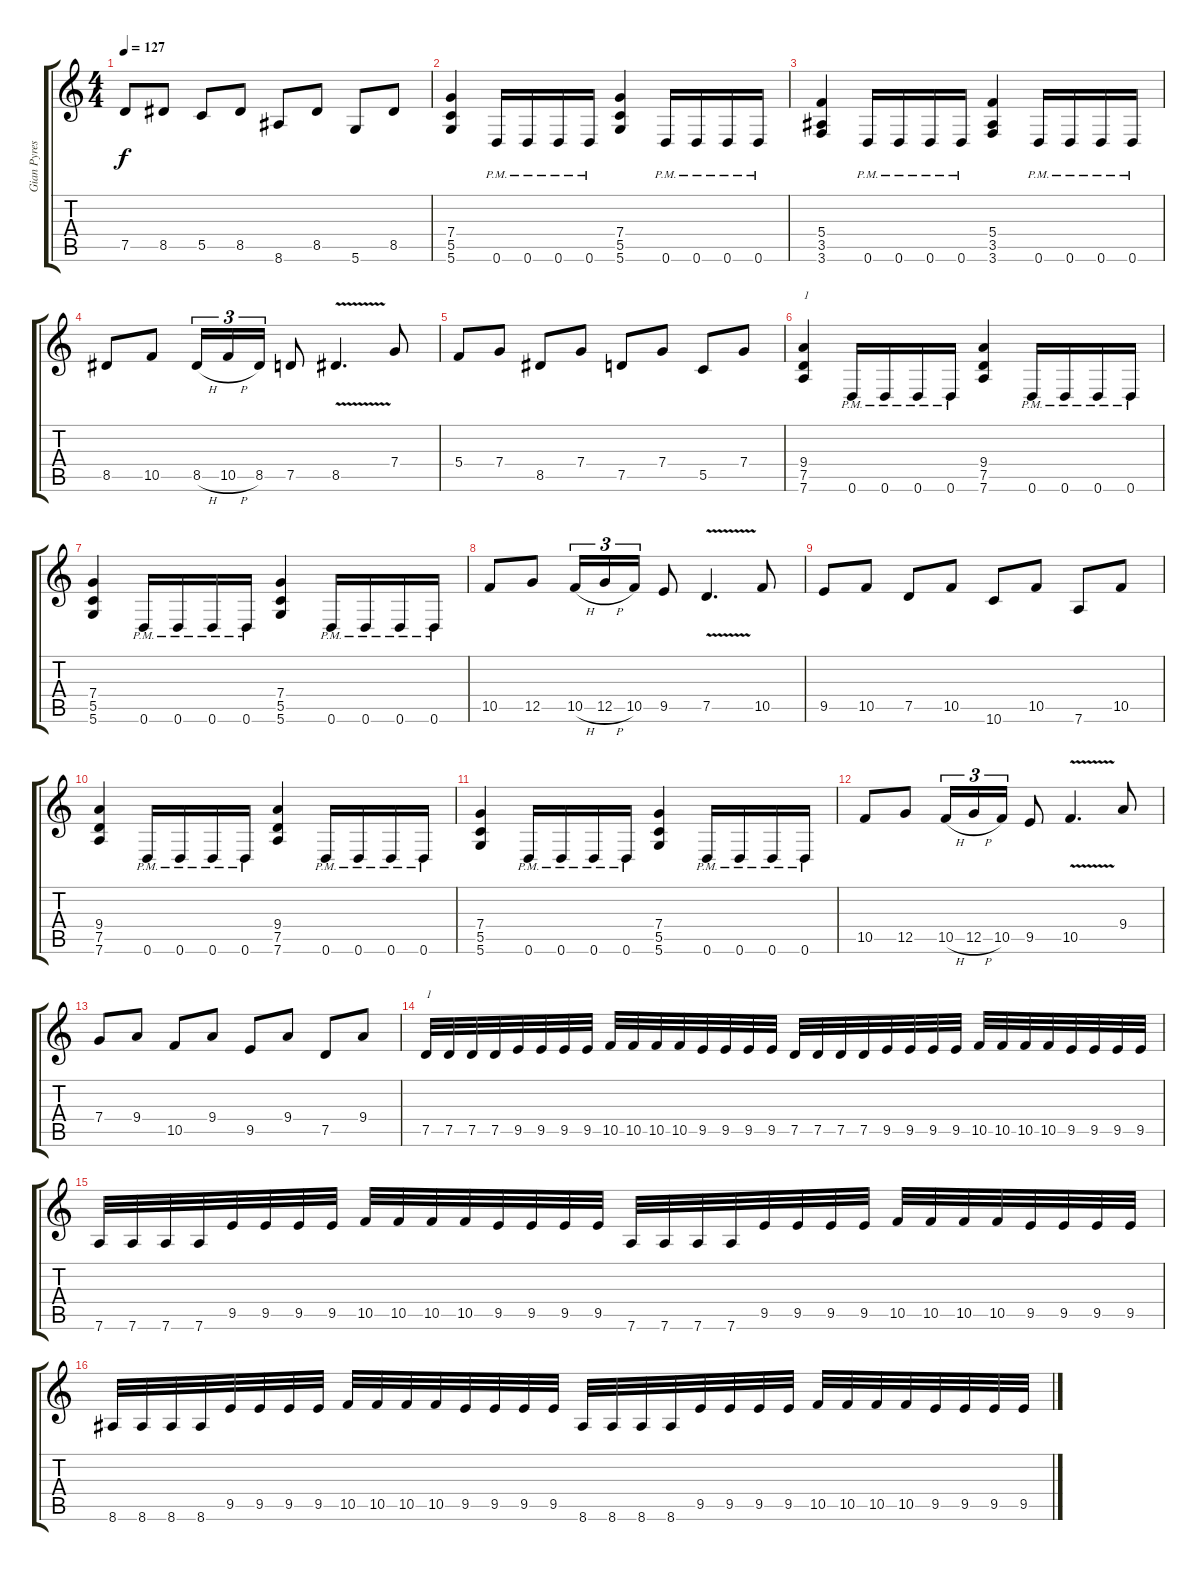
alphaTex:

\track ("Gian Pyres" "Gian Pyres") {instrument distortionguitar}
\staff {score tabs}
\tuning (D4 A3 F3 C3 G2 D2) {hide}
\ts (4 4)
\tempo 127
\clef g2
\ks c
7.5.8{dy f} 8.5.8 5.5.8 8.5.8 8.6.8 8.5.8 5.6.8 8.5.8 |
(7.4 5.5 5.6).4 0.6{pm}.16 0.6{pm}.16 0.6{pm}.16 0.6{pm}.16 (7.4 5.5 5.6).4 0.6{pm}.16 0.6{pm}.16 0.6{pm}.16 0.6{pm}.16 |
(5.4 3.5 3.6).4 0.6{pm}.16 0.6{pm}.16 0.6{pm}.16 0.6{pm}.16 (5.4 3.5 3.6).4 0.6{pm}.16 0.6{pm}.16 0.6{pm}.16 0.6{pm}.16 |
8.5.8 10.5.8 8.5{h}.16{tu (3 2)} 10.5{h}.16{tu (3 2)} 8.5.16{tu (3 2)} 7.5.8 8.5{v}.4{d} 7.4.8 |
5.4.8 7.4.8 8.5.8 7.4.8 7.5.8 7.4.8 5.5.8 7.4.8 |
(9.4 7.5 7.6).4{txt "1"} 0.6{pm}.16 0.6{pm}.16 0.6{pm}.16 0.6{pm}.16 (9.4 7.5 7.6).4 0.6{pm}.16 0.6{pm}.16 0.6{pm}.16 0.6{pm}.16 |
(7.4 5.5 5.6).4 0.6{pm}.16 0.6{pm}.16 0.6{pm}.16 0.6{pm}.16 (7.4 5.5 5.6).4 0.6{pm}.16 0.6{pm}.16 0.6{pm}.16 0.6{pm}.16 |
10.5.8 12.5.8 10.5{h}.16{tu (3 2)} 12.5{h}.16{tu (3 2)} 10.5.16{tu (3 2)} 9.5.8 7.5{v}.4{d} 10.5.8 |
9.5.8 10.5.8 7.5.8 10.5.8 10.6.8 10.5.8 7.6.8 10.5.8 |
(9.4 7.5 7.6).4 0.6{pm}.16 0.6{pm}.16 0.6{pm}.16 0.6{pm}.16 (9.4 7.5 7.6).4 0.6{pm}.16 0.6{pm}.16 0.6{pm}.16 0.6{pm}.16 |
(7.4 5.5 5.6).4 0.6{pm}.16 0.6{pm}.16 0.6{pm}.16 0.6{pm}.16 (7.4 5.5 5.6).4 0.6{pm}.16 0.6{pm}.16 0.6{pm}.16 0.6{pm}.16 |
10.5.8 12.5.8 10.5{h}.16{tu (3 2)} 12.5{h}.16{tu (3 2)} 10.5.16{tu (3 2)} 9.5.8 10.5{v}.4{d} 9.4.8 |
7.4.8 9.4.8 10.5.8 9.4.8 9.5.8 9.4.8 7.5.8 9.4.8 |
7.5.32{txt "1"} 7.5.32 7.5.32 7.5.32 9.5.32 9.5.32 9.5.32 9.5.32 10.5.32 10.5.32 10.5.32 10.5.32 9.5.32 9.5.32 9.5.32 9.5.32 7.5.32 7.5.32 7.5.32 7.5.32 9.5.32 9.5.32 9.5.32 9.5.32 10.5.32 10.5.32 10.5.32 10.5.32 9.5.32 9.5.32 9.5.32 9.5.32 |
7.6.32 7.6.32 7.6.32 7.6.32 9.5.32 9.5.32 9.5.32 9.5.32 10.5.32 10.5.32 10.5.32 10.5.32 9.5.32 9.5.32 9.5.32 9.5.32 7.6.32 7.6.32 7.6.32 7.6.32 9.5.32 9.5.32 9.5.32 9.5.32 10.5.32 10.5.32 10.5.32 10.5.32 9.5.32 9.5.32 9.5.32 9.5.32 |
8.6.32 8.6.32 8.6.32 8.6.32 9.5.32 9.5.32 9.5.32 9.5.32 10.5.32 10.5.32 10.5.32 10.5.32 9.5.32 9.5.32 9.5.32 9.5.32 8.6.32 8.6.32 8.6.32 8.6.32 9.5.32 9.5.32 9.5.32 9.5.32 10.5.32 10.5.32 10.5.32 10.5.32 9.5.32 9.5.32 9.5.32 9.5.32
